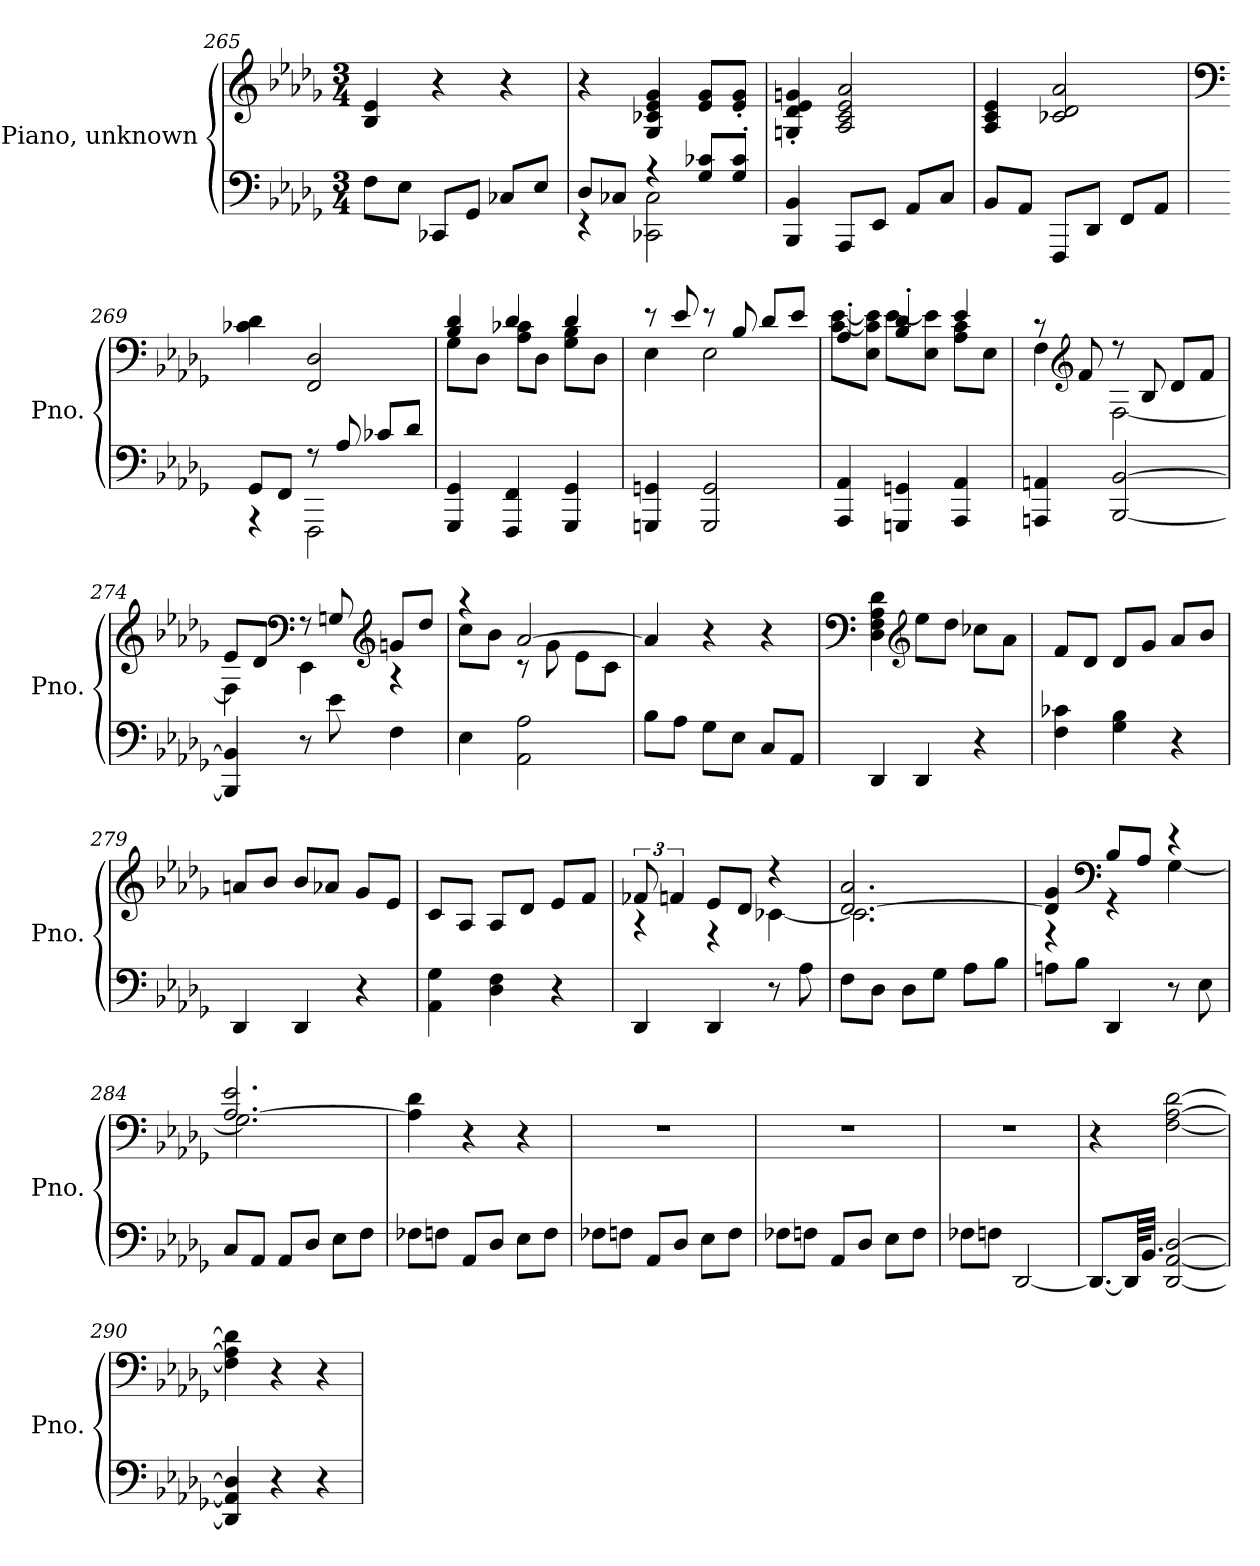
**kern	**kern
*part1	*part1
*staff2	*staff1
*I"Piano, unknown	*
*I'Pno.	*
*clefF4	*clefG2
*k[b-e-a-d-g-]	*k[b-e-a-d-g-]
*M3/4	*M3/4
=265	=265
8F\L	4B-/ 4e-/
8E-\J	.
8CC-X/L	4r
8GG-/J	.
8C-X/L	4r
8E-/J	.
=266	=266
*^	*
8D-/L	4r	4r
8C-X/J	.	.
4r	2CC-X\ 2C-\	4G-/ 4c-X/ 4e-/ 4g-/
8G-/ 8c-X/L	.	8e-/ 8g-/L
8G-/' 8c-/'J	.	8e-/' 8g-/'J
*v	*v	*
!!LO:LB:g=z
=267	=267
4BBB-/ 4BB-/	4Gn/' 4d-/' 4e-/' 4gn/'
8AAA-/L	2A-/ 2c/ 2e-/ 2a-/
8EE-/J	.
8AA-/L	.
8C/J	.
=268	=268
8BB-/L	4A-/ 4c/ 4e-/
8AA-/J	.
8FFF/L	2c-X/ 2d-/ 2a-/
8DD-/J	.
8FF/L	.
8AA-/J	.
=269	=269
*	*clefF4
*^	*
8GG-/L	4r	4c-X\ 4d-\
8FF/J	.	.
8r	2FFF\	2FF/ 2D-/
8A-/	.	.
8c-X/L	.	.
8d-/J	.	.
*v	*v	*
=270	=270
*	*^
4GGG-/ 4GG-/	4B-/ 4d-/	8G-\L
.	.	8D-\J
4FFF/ 4FF/	4d-/	8A-\ 8c-X\L
.	.	8D-\J
4GGG-/ 4GG-/	4d-/	8G-\ 8B-\L
.	.	8D-\J
!!LO:LB:g=z	!!
=271	=271	=271
4GGGn/ 4GGn/	8r	4E-\
.	8e-/	.
2GGG/ 2GG/	8r	2E-\
.	8B-/	.
.	8d-/L	.
.	8e-/J	.
=272	=272	=272
4AAA-/ 4AA-/	4A-'/	[8c\ [8e-\L
.	.	8E-\ 8c\] 8e-\]J
4GGGn/ 4GGn/	4B-/' 4d-/'	[8e-\L
.	.	8E-\ 8e-\]J
4AAA-/ 4AA-/	4e-/	8A-\ 8c\L
.	.	8E-\J
=273	=273	=273
4AAAn/ 4AAn/	8r	4F\
*	*clefG2	*
.	8f/	.
[2BBB-/ [2BB-/	8r	[2F\
.	8B-/	.
.	8d-/L	.
.	8f/J	.
=274	=274	=274
4BBB-/] 4BB-/]	8e-/L	4F\]
.	8d-/J	.
*	*clefF4	*
8r	8r	4EE-\
8e-\	8Gn/	.
*	*clefG2	*
4F\	8gn/L	4r
.	8dd-/J	.
!!LO:LB:g=z	!!
=275	=275	=275
4E-\	4r	8cc\L
.	.	8b-\J
2AA-\ 2A-\	[2a-/	8r
.	.	8g-\
.	.	8e-\L
.	.	8c\J
*	*v	*v
=276	=276
8B-\L	4a-/]
8A-\J	.
8G-\L	4r
8E-\J	.
8C/L	4r
8AA-/J	.
=277	=277
*	*clefF4
4DD-/	4D-\ 4F\ 4A-\ 4d-\
*	*clefG2
4DD-/	8ee-\L
.	8dd-\J
4r	8cc-X\L
.	8a-\J
=278	=278
4F\ 4c-X\	8f/L
.	8d-/J
4G-\ 4B-\	8d-/L
.	8g-/J
4r	8a-/L
.	8b-/J
=279	=279
4DD-/	8an/L
.	8b-/J
4DD-/	8b-/L
.	8a-X/J
4r	8g-/L
.	8e-/J
!!LO:LB:g=z
=280	=280
4AA-\ 4G-\	8c/L
.	8A-/J
4D-\ 4F\	8A-/L
.	8d-/J
4r	8e-/L
.	8f/J
=281	=281
*	*^
4DD-/	12f-X/	4r
.	6fn/	.
4DD-/	8e-/L	4r
.	8d-/J	.
8r	4r	[4c-X\
8A-\	.	.
=282	=282	=282
8F\L	[2.d-/ 2.a-/	2.c-\]
8D-\J	.	.
8D-\L	.	.
8G-\J	.	.
8A-\L	.	.
8B-\J	.	.
=283	=283	=283
8An\L	4d-/] 4g-/	4r
8B-\J	.	.
*	*clefF4	*
4DD-/	8B-/L	4r
.	8A-/J	.
8r	4r	[4G-\
8E-\	.	.
=284	=284	=284
8C/L	[2.A-/ 2.e-/	2.G-\]
8AA-/J	.	.
8AA-/L	.	.
8D-/J	.	.
8E-\L	.	.
8F\J	.	.
*	*v	*v
!!LO:LB:g=z
=285	=285
8F-X\L	4A-\] 4d-\
8Fn\J	.
8AA-/L	4r
8D-/J	.
8E-\L	4r
8F\J	.
=286	=286
8F-X\L	2.r
8Fn\J	.
8AA-/L	.
8D-/J	.
8E-\L	.
8F\J	.
=287	=287
8F-X\L	2.r
8Fn\J	.
8AA-/L	.
8D-/J	.
8E-\L	.
8F\J	.
=288	=288
8F-X\L	2.r
8Fn\J	.
[2DD-/	.
=289	=289
8.DD-/L_	4r
64DD-/KLL]	.
32.BB-/JJJ	.
[2DD-/ [2AA-/ [2D-/	[2F\ [2A-\ [2d-\
=290	=290
4DD-/] 4AA-/] 4D-/]	4F\] 4A-\] 4d-\]
4r	4r
4r	4r
=	=
*-	*-
